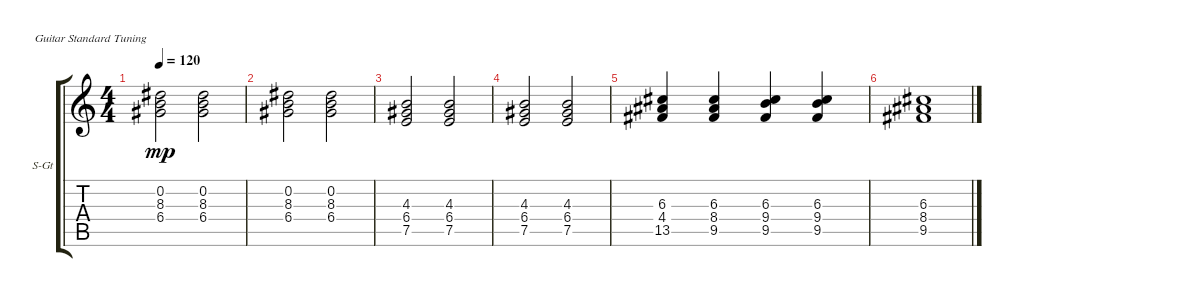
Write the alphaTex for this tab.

\defaultSystemsLayout 4
\bracketExtendMode groupsimilarinstruments
\firstSystemTrackNameOrientation horizontal
\otherSystemsTrackNameOrientation horizontal
\track ("Steel Guitar" "S-Gt") {instrument acousticguitarsteel}
\staff {score tabs}
\tuning (E4 B3 G3 D3 A2 E2)
\ts (4 4)
\tempo 120
\clef g2
\scale
0.333333
\ks c
(6.4 0.2 8.3).2{dy mp} (6.4 0.2 8.3).2 |
\scale
0.333333 (6.4 0.2 8.3).2 (6.4 0.2 8.3).2 |
\scale
0.333333 (7.5 6.4 4.3).2 (7.5 6.4 4.3).2 |
\scale
0.333333 (7.5 6.4 4.3).2 (7.5 6.4 4.3).2 |
\scale
0.333333 (4.4 6.3 13.5).4 (9.5 6.3 8.4).4 (9.5 9.4 6.3).4 (9.5 9.4 6.3).4 |
\scale
0.333333 (9.5 6.3 8.4).1 |
\scale
0.333333 |
\scale
0.333333 |
\scale
0.333333 |
\scale
0.333333 |
\scale
0.333333 |
\scale
0.333333 |
\scale
0.333333 |
\scale
0.333333 |
\scale
0.333333 |
\scale
0.333333
